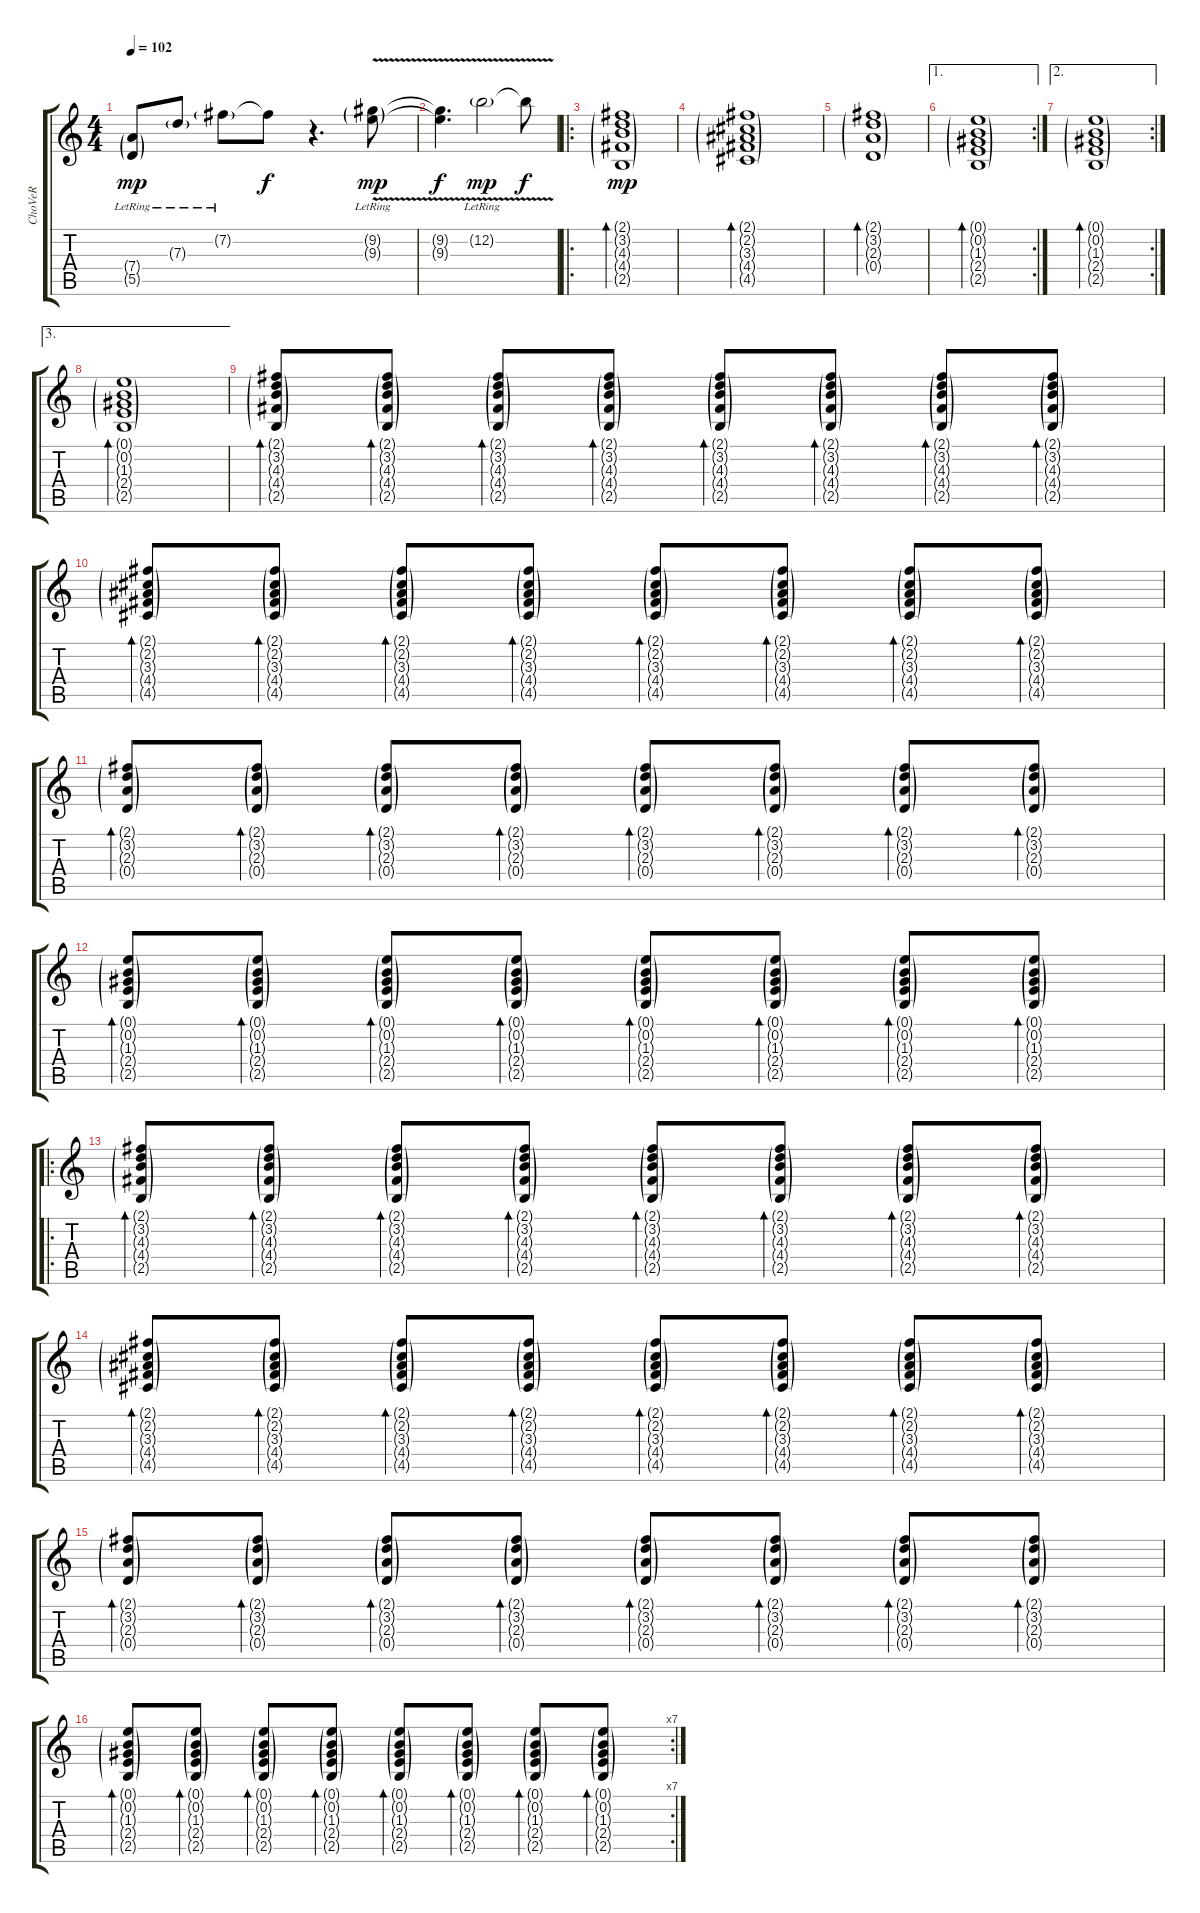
\track ("ChoVeR" "ChoVeR") {instrument electricguitarjazz}
\staff {score tabs}
\tuning (E4 B3 G3 D3 A2 E2) {hide}
\ts (4 4)
\tempo 102
\clef g2
\ks c
(7.4{g lr} 5.5{g lr}).8{dy mp} 7.3{g lr}.8 7.2{g lr}.8 7.2{t}.8{dy f} r.4{d} (9.2{v g lr} 9.3{v g lr}).8{dy mp} |
(9.2{v t} 9.3{v t}).4{d dy f} 12.2{v g lr}.2{dy mp} 12.2{v t}.8{dy f} |
\ro
(2.1{g} 3.2{g} 4.3{g} 4.4{g} 2.5{g}).1{bd 120 dy mp} |
(2.1{g} 2.2{g} 3.3{g} 4.4{g} 4.5{g}).1{bd 120} |
(2.1{g} 3.2{g} 2.3{g} 0.4{g}).1{bd 120} |
\ae 1
\rc 2
(0.1{g} 0.2{g} 1.3{g} 2.4{g} 2.5{g}).1{bd 120} |
\ae 2
\rc 2
(0.1{g} 0.2{g} 1.3{g} 2.4{g} 2.5{g}).1{bd 120} |
\ae 3
(0.1{g} 0.2{g} 1.3{g} 2.4{g} 2.5{g}).1{bd 120} |
(2.1{g} 3.2{g} 4.3{g} 4.4{g} 2.5{g}).8{bd 120} (2.1{g} 3.2{g} 4.3{g} 4.4{g} 2.5{g}).8{bd 120} (2.1{g} 3.2{g} 4.3{g} 4.4{g} 2.5{g}).8{bd 120} (2.1{g} 3.2{g} 4.3{g} 4.4{g} 2.5{g}).8{bd 120} (2.1{g} 3.2{g} 4.3{g} 4.4{g} 2.5{g}).8{bd 120} (2.1{g} 3.2{g} 4.3{g} 4.4{g} 2.5{g}).8{bd 120} (2.1{g} 3.2{g} 4.3{g} 4.4{g} 2.5{g}).8{bd 120} (2.1{g} 3.2{g} 4.3{g} 4.4{g} 2.5{g}).8{bd 120} |
(2.1{g} 2.2{g} 3.3{g} 4.4{g} 4.5{g}).8{bd 120} (2.1{g} 2.2{g} 3.3{g} 4.4{g} 4.5{g}).8{bd 120} (2.1{g} 2.2{g} 3.3{g} 4.4{g} 4.5{g}).8{bd 120} (2.1{g} 2.2{g} 3.3{g} 4.4{g} 4.5{g}).8{bd 120} (2.1{g} 2.2{g} 3.3{g} 4.4{g} 4.5{g}).8{bd 120} (2.1{g} 2.2{g} 3.3{g} 4.4{g} 4.5{g}).8{bd 120} (2.1{g} 2.2{g} 3.3{g} 4.4{g} 4.5{g}).8{bd 120} (2.1{g} 2.2{g} 3.3{g} 4.4{g} 4.5{g}).8{bd 120} |
(2.1{g} 3.2{g} 2.3{g} 0.4{g}).8{bd 120} (2.1{g} 3.2{g} 2.3{g} 0.4{g}).8{bd 120} (2.1{g} 3.2{g} 2.3{g} 0.4{g}).8{bd 120} (2.1{g} 3.2{g} 2.3{g} 0.4{g}).8{bd 120} (2.1{g} 3.2{g} 2.3{g} 0.4{g}).8{bd 120} (2.1{g} 3.2{g} 2.3{g} 0.4{g}).8{bd 120} (2.1{g} 3.2{g} 2.3{g} 0.4{g}).8{bd 120} (2.1{g} 3.2{g} 2.3{g} 0.4{g}).8{bd 120} |
(0.1{g} 0.2{g} 1.3{g} 2.4{g} 2.5{g}).8{bd 120} (0.1{g} 0.2{g} 1.3{g} 2.4{g} 2.5{g}).8{bd 120} (0.1{g} 0.2{g} 1.3{g} 2.4{g} 2.5{g}).8{bd 120} (0.1{g} 0.2{g} 1.3{g} 2.4{g} 2.5{g}).8{bd 120} (0.1{g} 0.2{g} 1.3{g} 2.4{g} 2.5{g}).8{bd 120} (0.1{g} 0.2{g} 1.3{g} 2.4{g} 2.5{g}).8{bd 120} (0.1{g} 0.2{g} 1.3{g} 2.4{g} 2.5{g}).8{bd 120} (0.1{g} 0.2{g} 1.3{g} 2.4{g} 2.5{g}).8{bd 120} |
\ro
(2.1{g} 3.2{g} 4.3{g} 4.4{g} 2.5{g}).8{bd 120} (2.1{g} 3.2{g} 4.3{g} 4.4{g} 2.5{g}).8{bd 120} (2.1{g} 3.2{g} 4.3{g} 4.4{g} 2.5{g}).8{bd 120} (2.1{g} 3.2{g} 4.3{g} 4.4{g} 2.5{g}).8{bd 120} (2.1{g} 3.2{g} 4.3{g} 4.4{g} 2.5{g}).8{bd 120} (2.1{g} 3.2{g} 4.3{g} 4.4{g} 2.5{g}).8{bd 120} (2.1{g} 3.2{g} 4.3{g} 4.4{g} 2.5{g}).8{bd 120} (2.1{g} 3.2{g} 4.3{g} 4.4{g} 2.5{g}).8{bd 120} |
(2.1{g} 2.2{g} 3.3{g} 4.4{g} 4.5{g}).8{bd 120} (2.1{g} 2.2{g} 3.3{g} 4.4{g} 4.5{g}).8{bd 120} (2.1{g} 2.2{g} 3.3{g} 4.4{g} 4.5{g}).8{bd 120} (2.1{g} 2.2{g} 3.3{g} 4.4{g} 4.5{g}).8{bd 120} (2.1{g} 2.2{g} 3.3{g} 4.4{g} 4.5{g}).8{bd 120} (2.1{g} 2.2{g} 3.3{g} 4.4{g} 4.5{g}).8{bd 120} (2.1{g} 2.2{g} 3.3{g} 4.4{g} 4.5{g}).8{bd 120} (2.1{g} 2.2{g} 3.3{g} 4.4{g} 4.5{g}).8{bd 120} |
(2.1{g} 3.2{g} 2.3{g} 0.4{g}).8{bd 120} (2.1{g} 3.2{g} 2.3{g} 0.4{g}).8{bd 120} (2.1{g} 3.2{g} 2.3{g} 0.4{g}).8{bd 120} (2.1{g} 3.2{g} 2.3{g} 0.4{g}).8{bd 120} (2.1{g} 3.2{g} 2.3{g} 0.4{g}).8{bd 120} (2.1{g} 3.2{g} 2.3{g} 0.4{g}).8{bd 120} (2.1{g} 3.2{g} 2.3{g} 0.4{g}).8{bd 120} (2.1{g} 3.2{g} 2.3{g} 0.4{g}).8{bd 120} |
\rc 7
(0.1{g} 0.2{g} 1.3{g} 2.4{g} 2.5{g}).8{bd 120} (0.1{g} 0.2{g} 1.3{g} 2.4{g} 2.5{g}).8{bd 120} (0.1{g} 0.2{g} 1.3{g} 2.4{g} 2.5{g}).8{bd 120} (0.1{g} 0.2{g} 1.3{g} 2.4{g} 2.5{g}).8{bd 120} (0.1{g} 0.2{g} 1.3{g} 2.4{g} 2.5{g}).8{bd 120} (0.1{g} 0.2{g} 1.3{g} 2.4{g} 2.5{g}).8{bd 120} (0.1{g} 0.2{g} 1.3{g} 2.4{g} 2.5{g}).8{bd 120} (0.1{g} 0.2{g} 1.3{g} 2.4{g} 2.5{g}).8{bd 120}
